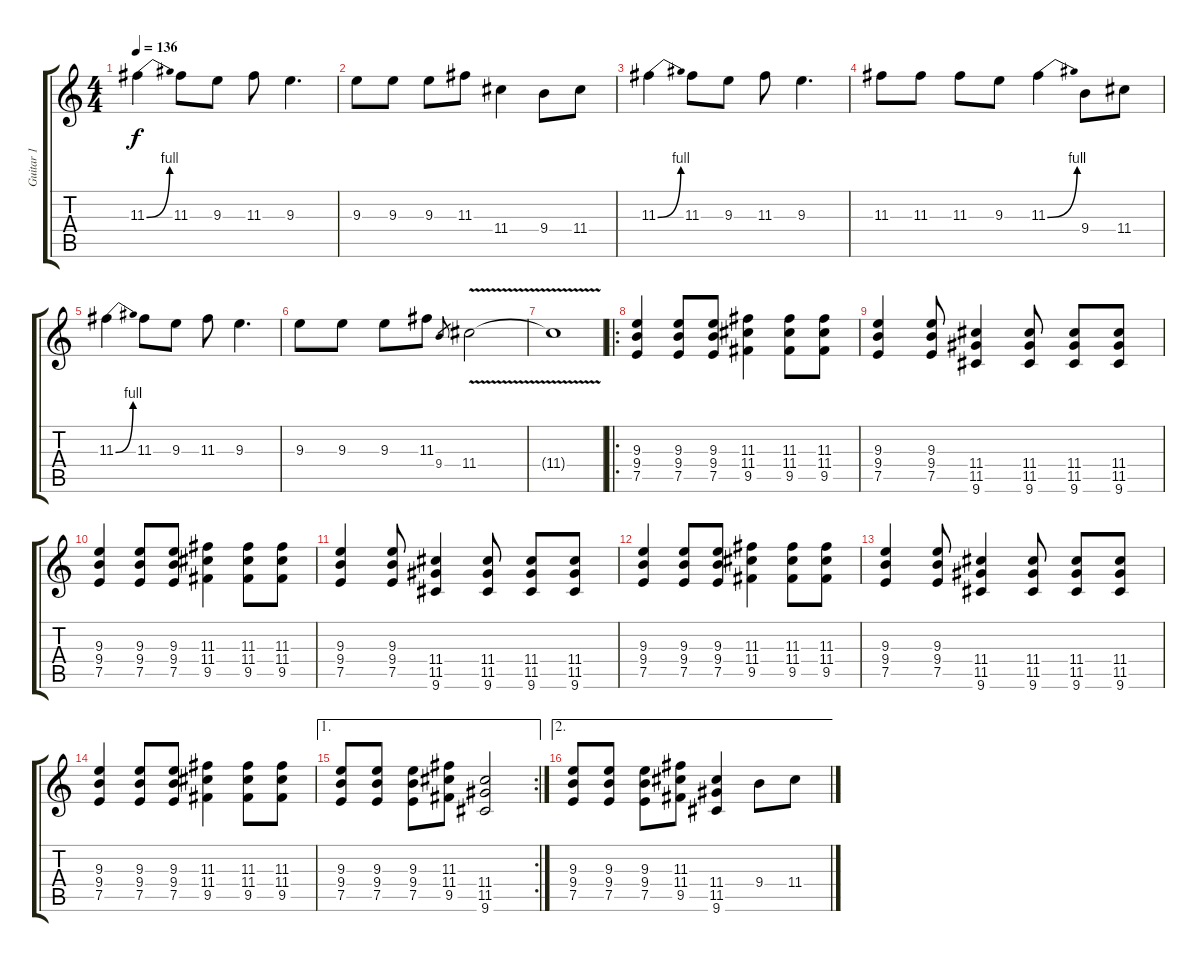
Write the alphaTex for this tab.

\track ("Guitar 1" "Guitar 1") {instrument distortionguitar}
\staff {score tabs}
\tuning (E4 B3 G3 D3 A2 E2) {hide}
\ts (4 4)
\tempo 136
\clef g2
\ks c
11.3{be (bend 0 0 60 4)}.4{dy f} 11.3.8 9.3.8 11.3.8 9.3.4{d} |
9.3.8 9.3.8 9.3.8 11.3.8 11.4.4 9.4.8 11.4.8 |
11.3{be (bend 0 0 60 4)}.4 11.3.8 9.3.8 11.3.8 9.3.4{d} |
11.3.8 11.3.8 11.3.8 9.3.8 11.3{be (bend 0 0 60 4)}.4 9.4.8 11.4.8 |
11.3{be (bend 0 0 60 4)}.4 11.3.8 9.3.8 11.3.8 9.3.4{d} |
9.3.8 9.3.8 9.3.8 11.3.8 9.4.8{gr} 11.4{v}.2 |
11.4{t}.1 |
\ro
(9.3 9.4 7.5).4 (9.3 9.4 7.5).8 (9.3 9.4 7.5).8 (11.3 11.4 9.5).4 (11.3 11.4 9.5).8 (11.3 11.4 9.5).8 |
(9.3 9.4 7.5).4 (9.3 9.4 7.5).8 (11.4 11.5 9.6).4 (11.4 11.5 9.6).8 (11.4 11.5 9.6).8 (11.4 11.5 9.6).8 |
(9.3 9.4 7.5).4 (9.3 9.4 7.5).8 (9.3 9.4 7.5).8 (11.3 11.4 9.5).4 (11.3 11.4 9.5).8 (11.3 11.4 9.5).8 |
(9.3 9.4 7.5).4 (9.3 9.4 7.5).8 (11.4 11.5 9.6).4 (11.4 11.5 9.6).8 (11.4 11.5 9.6).8 (11.4 11.5 9.6).8 |
(9.3 9.4 7.5).4 (9.3 9.4 7.5).8 (9.3 9.4 7.5).8 (11.3 11.4 9.5).4 (11.3 11.4 9.5).8 (11.3 11.4 9.5).8 |
(9.3 9.4 7.5).4 (9.3 9.4 7.5).8 (11.4 11.5 9.6).4 (11.4 11.5 9.6).8 (11.4 11.5 9.6).8 (11.4 11.5 9.6).8 |
(9.3 9.4 7.5).4 (9.3 9.4 7.5).8 (9.3 9.4 7.5).8 (11.3 11.4 9.5).4 (11.3 11.4 9.5).8 (11.3 11.4 9.5).8 |
\ae 1
\rc 2
(9.3 9.4 7.5).8 (9.3 9.4 7.5).8 (9.3 9.4 7.5).8 (11.3 11.4 9.5).8 (11.4 11.5 9.6).2 |
\ae 2
(9.3 9.4 7.5).8 (9.3 9.4 7.5).8 (9.3 9.4 7.5).8 (11.3 11.4 9.5).8 (11.4 11.5 9.6).4 9.4.8 11.4.8
